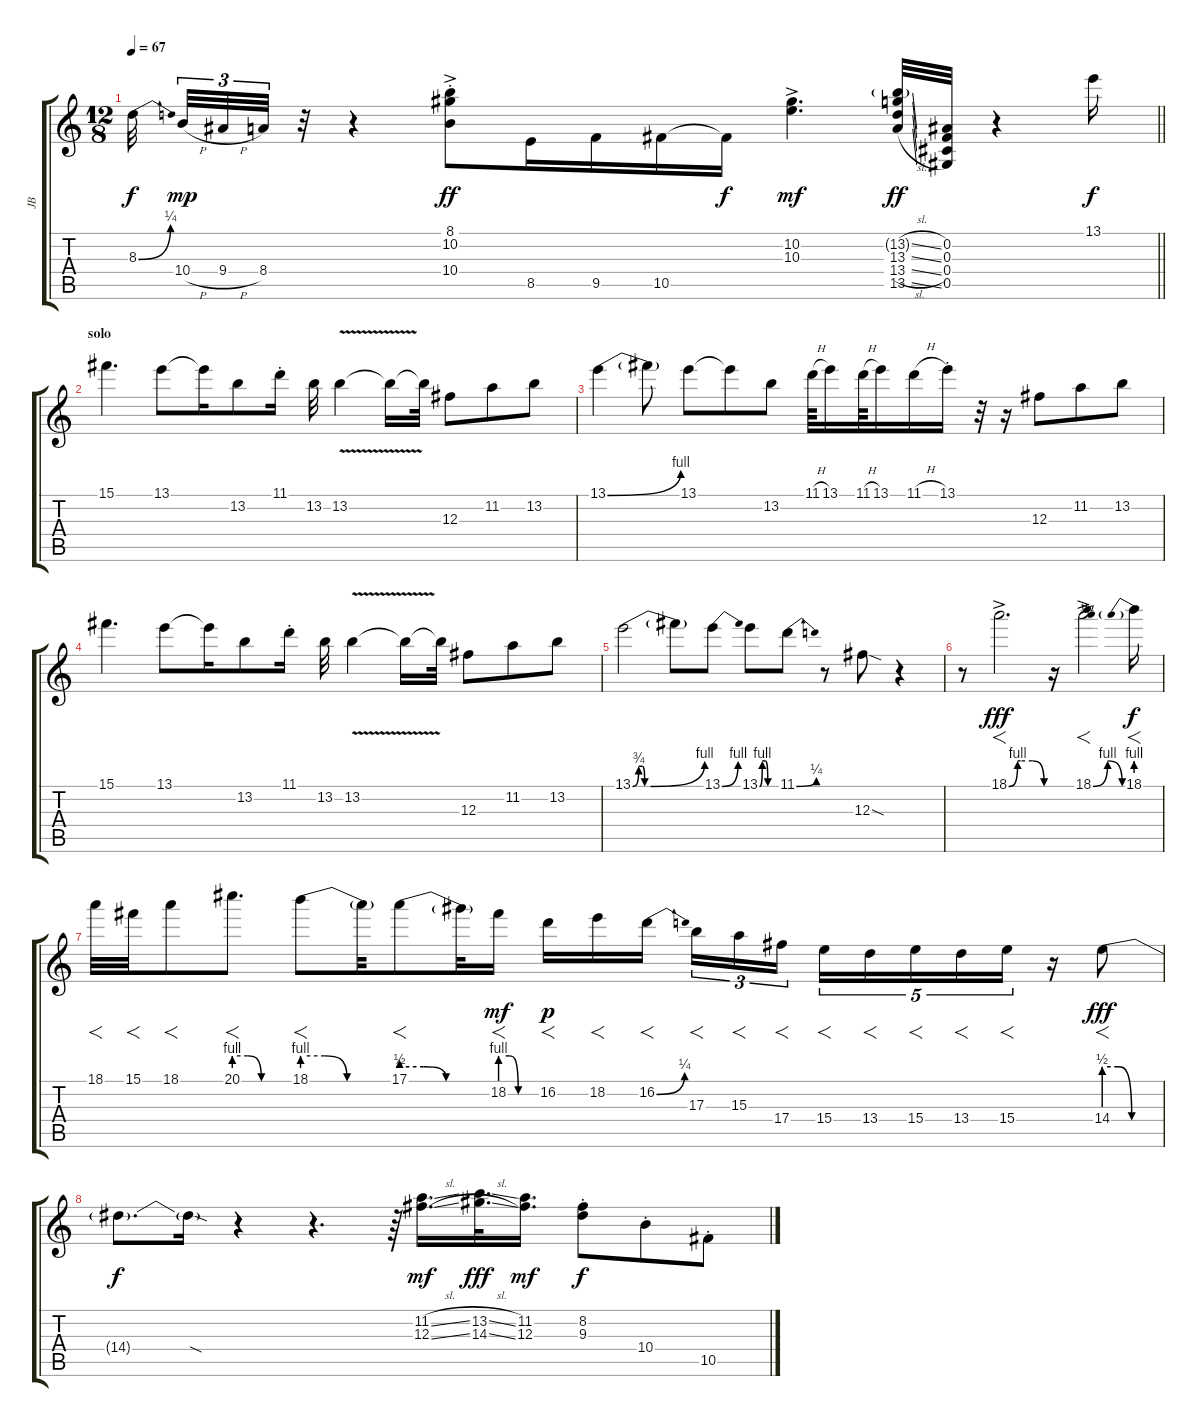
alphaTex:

\track ("JB" "JB") {instrument electricguitarclean}
\staff {score tabs}
\tuning (Eb4 Bb3 Gb3 Db3 Ab2 Eb2) {hide}
\ts (12 8)
\tempo 67
\clef g2
\barLineRight lightlight
\ks c
8.3{be (bend 0 0 60 1)}.32{dy f beam splitsecondary} 10.4{h}.32{tu (3 2) dy mp} 9.4{h}.32{tu (3 2)} 8.4.32{tu (3 2)} r.32 r.4 (8.1 10.2 10.4{ac st}).8{dy ff} 8.5.16 9.5.16 10.5.16 10.5{t}.16{dy f} (10.2{ac} 10.3{ac}).4{d dy mf instrument electricguitarclean} (13.2{sl g} 13.3{sl} 13.4{sl} 13.5{sl}).32{dy ff} (0.2 0.3 0.4 0.5).32 r.4 13.1.16{dy f} |
\section ("" "solo")
15.1.4{d volume 10} 13.1.8 13.1{t}.16 13.2.8 11.1{st}.16 13.2.32 13.2{v}.4 13.2{t}.16 13.2{t}.32 12.3.8 11.2.8 13.2.8 |
13.1{be (bend 0 0 60 4)}.4 13.1{t}.8 13.1.8 13.1{t}.8 13.2.8 11.1{h}.64 13.1.16 11.1{h}.64 13.1.16 11.1{h}.16 13.1{st}.16 r.32 r.16 12.3.8 11.2.8 13.2.8 |
15.1.4{d} 13.1.8 13.1{t}.16 13.2.8 11.1{st}.16 13.2.32 13.2{v}.4 13.2{t}.16 13.2{t}.32 12.3.8 11.2.8 13.2.8 |
13.1{be (custom 0 0 5 3 8 3 10 0 15 0 60 4)}.2 13.1{t}.8 13.1{be (bend 0 0 60 4)}.8 13.1{be (custom 0 0 10 4 20 4 30 0 60 0)}.8 11.1{be (bend 0 0 60 1)}.8 r.8 12.3{sod}.8 r.4 |
r.8 18.1{be (custom 0 0 15 4 20 4 40 4 60 0) ac}.2{f d dy fff volume 15} r.16 18.1{be (bendrelease 0 0 15 4 40 4 60 0) ac}.2{f} 18.1{be (prebend 0 4 60 4)}.16{f dy f} |
18.1.32{f} 15.1.32{f} 18.1.8{f} 20.1{be (custom 0 4 15 4 30 0 60 0)}.8{f d} 18.1{be (custom 0 4 15 4 30 0 60 0)}.8{f} 18.1{t}.32 17.1{be (custom 0 2 15 2 30 0 60 0)}.8{f} 17.1{t}.32 18.2{be (custom 0 4 15 4 30 0 60 0)}.16{f dy mf} 16.2.16{f dy p} 18.2.16{f} 16.2{be (bend 0 0 60 1)}.16{f beam splitsecondary} 17.3.16{f tu (3 2)} 15.3.16{f tu (3 2)} 17.4.16{f tu (3 2) beam splitsecondary} 15.4.16{f tu (5 4)} 13.4.16{f tu (5 4) beam merge} 15.4.16{f tu (5 4)} 13.4.16{f tu (5 4)} 15.4.16{f tu (5 4)} r.16 14.4{be (custom 0 2 15 2 30 0 40 0 60 0)}.8{f dy fff} |
14.4{t}.8{d dy f} 14.4{sod t}.16 r.4 r.4{d} r.64 (11.2{sl} 12.3{sl}).16{d dy mf volume 10} (13.2{sl} 14.3{sl}).32{d dy fff volume 16} (11.2 12.3).16{d dy mf volume 10} (8.2 9.3{st}).8{dy f volume 15} 10.4{st}.8 10.5{st}.8
